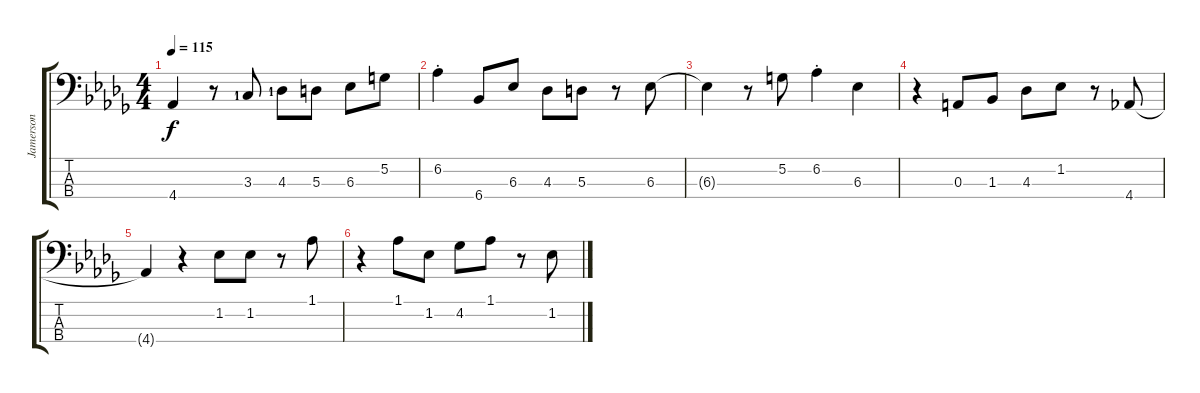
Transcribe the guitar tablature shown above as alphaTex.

\track ("Jamerson" "Jamerson") {instrument acousticbass}
\staff {score tabs}
\tuning (G2 D2 A1 E1) {hide}
\ts (4 4)
\tempo 115
\clef f4
\ks db
4.4{t}.4{dy f} r.8 3.3{lf 2}.8 4.3{lf 2}.8 5.3.8 6.3.8 5.2.8 |
6.2{st}.4 6.4.8 6.3.8 4.3.8 5.3.8 r.8 6.3.8 |
6.3{t}.4 r.8 5.2.8 6.2{st}.4 6.3.4 |
r.4 0.3.8 1.3.8 4.3.8 1.2.8 r.8 4.4.8 |
4.4{t}.4 r.4 1.2.8 1.2.8 r.8 1.1.8 |
r.4 1.1.8 1.2.8 4.2.8 1.1.8 r.8 1.2.8
